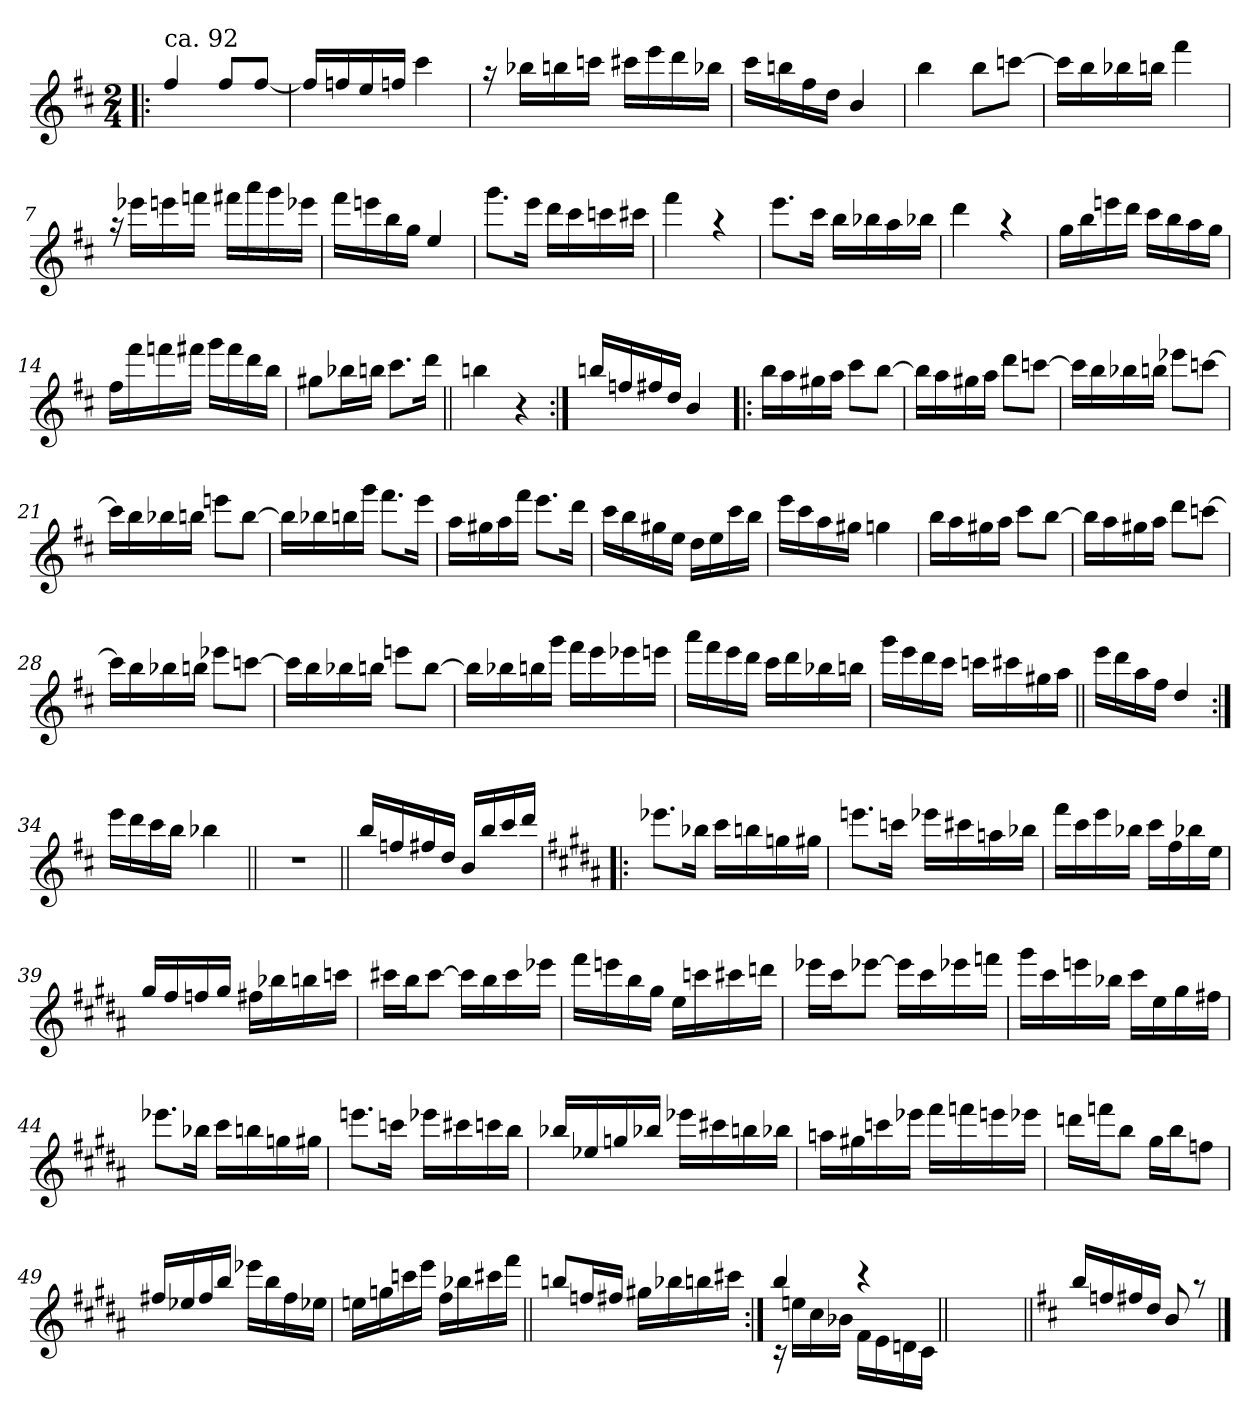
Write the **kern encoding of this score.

**kern
*part1
*staff1
*clefG2
*k[f#c#]
*D:
*M2/4
=1!|:
*^
!LO:TX:a:t=ca. 92	!
4ff#/	4ryy
8ff#/L	4ryy
[>8ff#/J	.
=2	=2
16ff#/LL]	2ryy
16ffn/	.
16ee/	.
16ffn/JJ	.
4ccc#\	.
=3	=3
16raa	2ryy
16bb-X\LL	.
16bbn\	.
16cccn\JJ	.
16ccc#X\LL	.
16eee\	.
16ddd\	.
16bb-X\JJ	.
=4	=4
16ccc#\LL	2ryy
16bbn\	.
16ff#\	.
16dd\JJ	.
4b/	.
!!LO:LB:g=z	!!
=5	=5
4bb\	4ryy
8bb\L	4ryy
[<8cccn\J	.
=6	=6
16cccn\LL]	4ryy
16bb\	.
16bb-X\	.
16bbn\JJ	.
4fff#\	4ryy
=7	=7
16raa	4ryy
16eee-X\LL	.
16eeen\	.
16fffn\JJ	.
16fff#X\LL	4ryy
16aaa\	.
16ggg\	.
16eee-X\JJ	.
=8	=8
16fff#\LL	4ryy
16eeen\	.
16bb\	.
16gg\JJ	.
4ee/	4ryy
!!LO:LB:g=z	!!
=9	=9
8.ggg\L	2ryy
16eee\Jk	.
16ddd\LL	.
16ccc#\	.
16cccn\	.
16ccc#X\JJ	.
=10	=10
4fff#\	4ryy
4raa	4ryy
=11	=11
8.eee\L	4ryy
16ccc#\Jk	.
16bb\LL	4ryy
16bb-X\	.
16aa\	.
16bb-X\JJ	.
=12	=12
4ddd\	4ryy
4raa	4ryy
!!LO:LB:g=z	!!
=13	=13
16gg\LL	4ryy
16bb\	.
16eeen\	.
16ddd\JJ	.
16ccc#\LL	4ryy
16bb\	.
16aa\	.
16gg\JJ	.
=14	=14
16ff#\LL	4ryy
16fff#\	.
16fffn\	.
16fff#X\JJ	.
16ggg\LL	4ryy
16fff#\	.
16ddd\	.
16bb\JJ	.
=15	=15
8gg#X\L	4ryy
16bb-X\L	.
16bbn\JJ	.
8.ccc#\L	4ryy
16ddd\Jk	.
=16||	=16||
4bbn\	4ryy
4r	4ryy
!!LO:LB:g=z	!!
=17:|!	=17:|!
16bbn/LL	2ryy
16ffn/	.
16ff#X/	.
16dd/JJ	.
4b/	.
=18!|:	=18!|:
16bb\LL	4ryy
16aa\	.
16gg#X\	.
16aa\JJ	.
8ccc#\L	4ryy
[<8bb\J	.
=19	=19
16bb\LL]	4ryy
16aa\	.
16gg#X\	.
16aa\JJ	.
8ddd\L	4ryy
[<8cccn\J	.
=20	=20
16cccn\LL]	4ryy
16bb\	.
16bb-X\	.
16bbn\JJ	.
8eee-X\L	4ryy
[<8cccn\J	.
!!LO:LB:g=z	!!
=21	=21
16cccn\LL]	4ryy
16bb\	.
16bb-X\	.
16bbn\JJ	.
8eeen\L	4ryy
[<8bb\J	.
=22	=22
16bb\LL]	4ryy
16bb-X\	.
16bbn\	.
16ggg\JJ	.
8.fff#\L	4ryy
16eee\Jk	.
=23	=23
16aa\LL	4ryy
16gg#X\	.
16aa\	.
16fff#\JJ	.
8.eee\L	4ryy
16ddd\Jk	.
=24	=24
16ccc#\LL	4ryy
16bb\	.
16gg#X\	.
16ee\JJ	.
16dd\LL	4ryy
16ee\	.
16ccc#\	.
16bb\JJ	.
!!LO:LB:g=z	!!
=25	=25
16eee\LL	2ryy
16ccc#\	.
16aa\	.
16gg#X\JJ	.
4ggn\	.
=26	=26
16bb\LL	4ryy
16aa\	.
16gg#X\	.
16aa\JJ	.
8ccc#\L	4ryy
[<8bb\J	.
=27	=27
16bb\LL]	4ryy
16aa\	.
16gg#X\	.
16aa\JJ	.
8ddd\L	4ryy
[<8cccn\J	.
=28	=28
16cccn\LL]	4ryy
16bb\	.
16bb-X\	.
16bbn\JJ	.
8eee-X\L	4ryy
[<8cccn\J	.
!!LO:LB:g=z	!!
=29	=29
16cccn\LL]	2ryy
16bb\	.
16bb-X\	.
16bbn\JJ	.
8eeen\L	.
[<8bb\J	.
=30	=30
16bb\LL]	4ryy
16bb-X\	.
16bbn\	.
16ggg\JJ	.
16fff#\LL	4ryy
16eee\	.
16eee-X\	.
16eeen\JJ	.
=31	=31
16aaa\LL	4ryy
16fff#\	.
16eee\	.
16ddd\JJ	.
16ccc#\LL	4ryy
16ddd\	.
16bb-X\	.
16bbn\JJ	.
=32	=32
16ggg\LL	4ryy
16eee\	.
16ddd\	.
16ccc#\JJ	.
16cccn\LL	4ryy
16ccc#X\	.
16gg#X\	.
16aa\JJ	.
!!LO:PB:g=z	!!
=33||	=33||
16eee\LL	2ryy
16ddd\	.
16aa\	.
16ff#\JJ	.
4dd/	.
=34:|!	=34:|!
16eee\LL	4ryy
16ddd\	.
16ccc#\	.
16bb\JJ	.
4bb-X\	4ryy
*v	*v
=34X341||
2r
=35||
*^
16bb/LL	2ryy
16ffn/	.
16ff#X/	.
16dd/JJ	.
16b/LL	.
16bb/	.
16ccc#/	.
16ddd/JJ	.
!!LO:LB:g=z	!!
=36!|:	=36!|:
*k[f#c#g#d#a#]	*
*B:	*
8.eee-X\L	4ryy
16bb-X\Jk	.
16ccc#\LL	4ryy
16bbn\	.
16ggn\	.
16gg#X\JJ	.
=37	=37
8.eeen\L	4ryy
16cccn\Jk	.
16eee-X\LL	4ryy
16ccc#X\	.
16aan\	.
16bb-X\JJ	.
=38	=38
16fff#\LL	4ryy
16ccc#\	.
16eee\	.
16bb-X\JJ	.
16ccc#\LL	4ryy
16ff#\	.
16bb-X\	.
16ee\JJ	.
=39	=39
16gg#/LL	4ryy
16ff#/	.
16ffn/	.
16gg#/JJ	.
16ff#X\LL	4ryy
16bb-X\	.
16bbn\	.
16cccn\JJ	.
!!LO:LB:g=z	!!
=40	=40
16ccc#X\LL	4ryy
16bb\J	.
[<8ccc#\J	.
16ccc#\LL]	4ryy
16bb\	.
16ccc#\	.
16eee-X\JJ	.
=41	=41
16fff#\LL	2ryy
16eeen\	.
16bb\	.
16gg#\JJ	.
16ee\LL	.
16cccn\	.
16ccc#X\	.
16dddn\JJ	.
=42	=42
16eee-X\LL	4ryy
16ccc#\J	.
[<8eee-X\J	.
16eee-\LL]	4ryy
16ccc#\	.
16eee-X\	.
16fffn\JJ	.
=43	=43
16ggg#\LL	4ryy
16ccc#\	.
16eeen\	.
16bb-X\JJ	.
16ccc#\LL	4ryy
16ee\	.
16gg#\	.
16ff#X\JJ	.
!!LO:LB:g=z	!!
=44	=44
8.eee-X\L	4ryy
16bb-X\Jk	.
16ccc#\LL	4ryy
16bbn\	.
16ggn\	.
16gg#X\JJ	.
=45	=45
8.eeen\L	4ryy
16cccn\Jk	.
16eee-X\LL	4ryy
16ccc#X\	.
16cccn\	.
16bb\JJ	.
=46	=46
16bb-X/LL	4ryy
16ee-X/	.
16ggn/	.
16bb-X/JJ	.
16eee-X\LL	4ryy
16ccc#X\	.
16bbn\	.
16bb-X\JJ	.
=47	=47
16aan\LL	4ryy
16gg#X\	.
16cccn\	.
16eee-X\JJ	.
16fff#\LL	4ryy
16fffn\	.
16eeen\	.
16eee-X\JJ	.
!!LO:LB:g=z	!!
=48	=48
16dddn\LL	4ryy
16fffn\J	.
8bb\J	.
16gg#\LL	4ryy
16bb\J	.
8ffn\J	.
=49	=49
16ff#X/LL	4ryy
16ee-X/	.
16ff#/	.
16bb/JJ	.
16eee-X\LL	4ryy
16bb\	.
16ff#\	.
16ee-X\JJ	.
=50	=50
16een\LL	4ryy
16ggn\	.
16cccn\	.
16eee\JJ	.
16ff#\LL	4ryy
16bb-X\	.
16ccc#X\	.
16fff#\JJ	.
=51||	=51||
8bbn/L	2ryy
16ffn/L	.
16ff#X/JJ	.
16gg#X\LL	.
16bb-X\	.
16bbn\	.
16ccc#X\JJ	.
!!LO:LB:g=z	!!
=52:|!	=52:|!
*	*^
4bb/	16rc	4ryy
.	16een!\LL	.
.	16cc#!\	.
.	16b-X!\JJ	.
4r	16f#!\LL	4ryy
.	16e!\	.
.	16dn!\	.
.	16c#!\JJ	.
*v	*v	*v
=52X522||
2ryy
=53||
*k[f#c#]
*D:
*^
16bb/LL	4ryy
16ffn/	.
16ff#X/	.
16dd/JJ	.
8b/	8ryy
8raa	8ryy
*v	*v
==
*-
